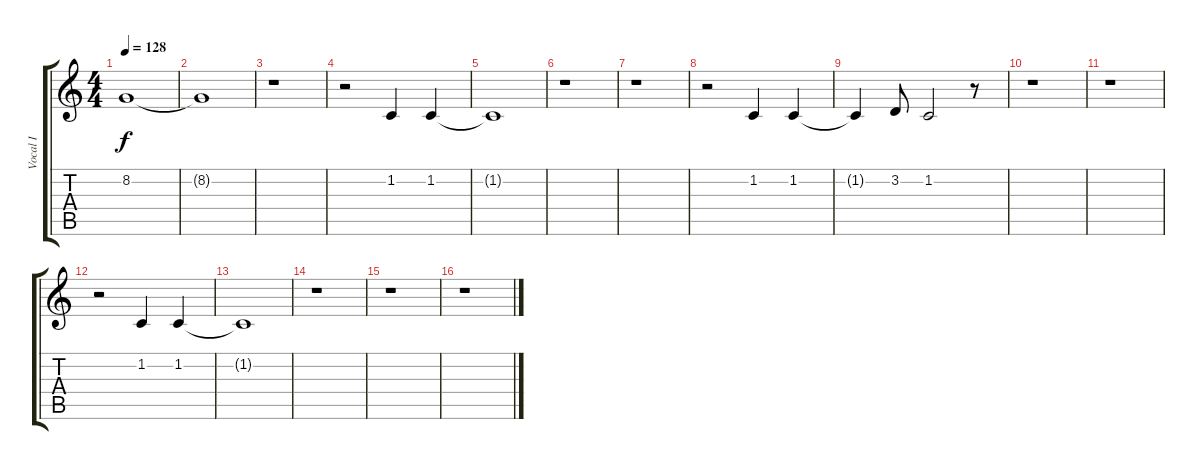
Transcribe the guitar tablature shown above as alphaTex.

\track ("Vocal I" "Vocal I") {instrument voiceoohs}
\staff {score tabs}
\tuning (E4 B3 G3 D3 A2 E2) {hide}
\ts (4 4)
\tempo 128
\clef g2
\ks c
8.2{t}.1{dy f} |
8.2{t}.1 |
r.1 |
r.2 1.2.4 1.2.4 |
1.2{t}.1 |
r.1 |
r.1 |
r.2 1.2.4 1.2.4 |
1.2{t}.4 3.2.8 1.2.2 r.8 |
r.1 |
r.1 |
r.2 1.2.4 1.2.4 |
1.2{t}.1 |
r.1 |
r.1 |
r.1
